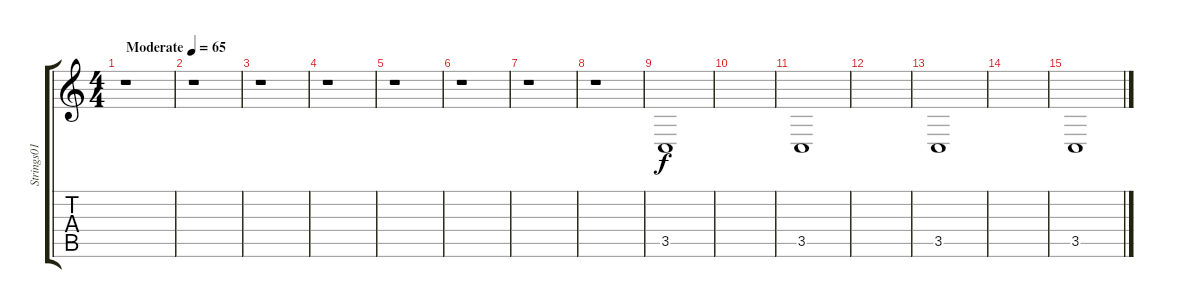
\track ("Strings01" "Strings01") {instrument stringensemble2}
\staff {score tabs}
\tuning (E4 B3 G3 D3 A2 E2) {hide}
\ts (4 4)
\tempo (65 "Moderate")
\clef g2
\ks c
r.1{dy f instrument stringensemble2} |
r.1 |
r.1 |
r.1 |
r.1 |
r.1 |
r.1 |
r.1 |
3.5.1 |
|
3.5.1 |
|
3.5.1 |
|
3.5.1
